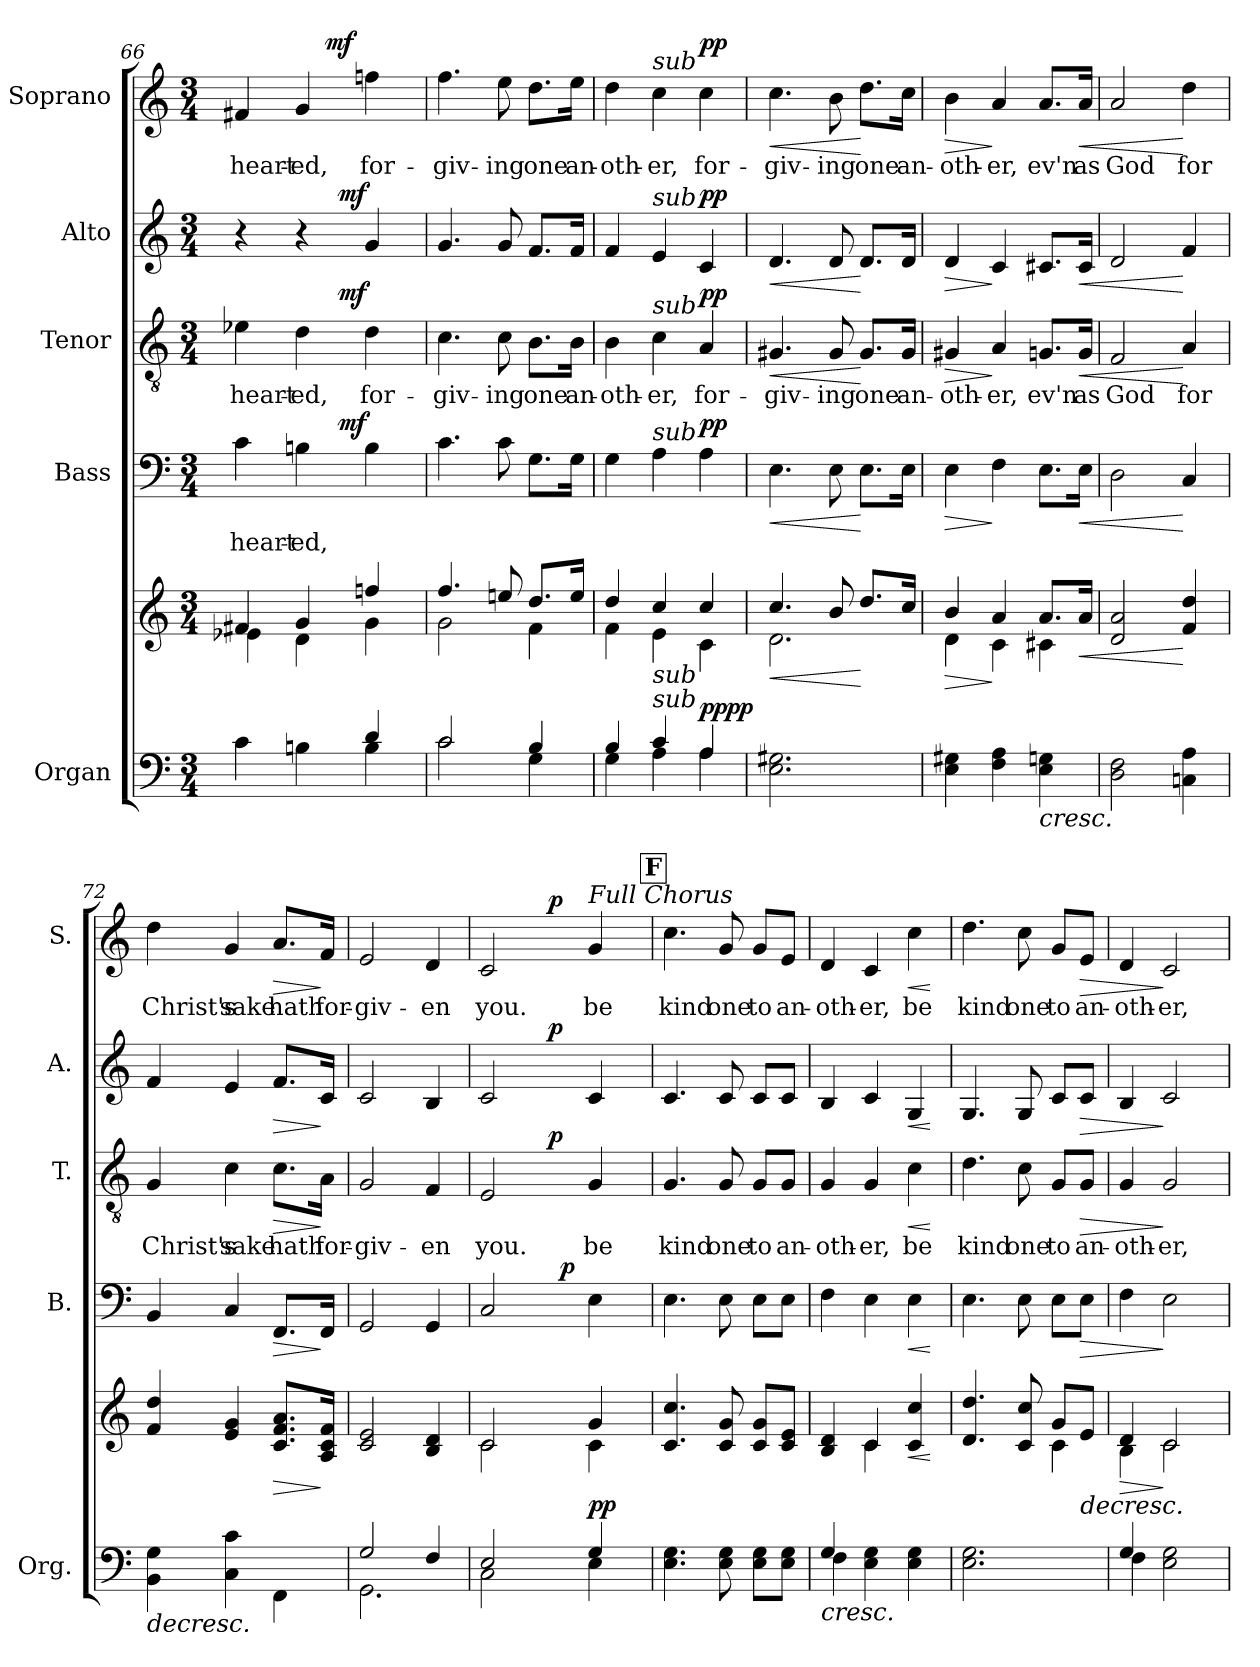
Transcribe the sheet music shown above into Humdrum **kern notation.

**kern	**kern	**dynam	**kern	**text	**dynam	**kern	**text	**dynam	**kern	**dynam	**kern	**text	**dynam
*part5	*part5	*part5	*part4	*part4	*part4	*part3	*part3	*part3	*part2	*part2	*part1	*part1	*part1
*staff6	*staff5	*staff5/6	*staff4	*staff4	*staff4	*staff3	*staff3	*staff3	*staff2	*staff2	*staff1	*staff1	*staff1
*I"Organ	*	*	*I"Bass	*	*	*I"Tenor	*	*	*I"Alto	*	*I"Soprano	*	*
*I'Org.	*	*	*I'B.	*	*	*I'T.	*	*	*I'A.	*	*I'S.	*	*
*clefF4	*clefG2	*	*clefF4	*	*	*clefGv2	*	*	*clefG2	*	*clefG2	*	*
*	*	*	*	*	*	*ITrd7c12	*	*	*	*	*	*	*
*k[]	*k[]	*	*k[]	*	*	*k[]	*	*	*k[]	*	*k[]	*	*
*C:	*C:	*	*C:	*	*	*C:	*	*	*C:	*	*C:	*	*
*M3/4	*M3/4	*	*M3/4	*	*	*M3/4	*	*	*M3/4	*	*M3/4	*	*
=66	=66	=66	=66	=66	=66	=66	=66	=66	=66	=66	=66	=66	=66
*^	*^	*	*	*	*	*	*	*	*	*	*	*	*
!	!	!	!	!	!	!LO:LY:b	!	!	!LO:LY:b	!	!	!	!	!LO:LY:b	!
*	*^	*	*^	*	*^	*	*	*^	*	*	*^	*	*^	*	*
4c\	2ryy	4.ryy	4f#X/	4e-X\	4.ryy	.	4c\	4ryy	-heart-	.	4E-X\	4ryy	-heart-	.	4r	4ryy	.	4f#X/	4.ryy	-heart-	.
!	!	!	!	!	!	!	!	!	!LO:LY:b	!	!	!	!LO:LY:b	!	!	!	!	!	!	!LO:LY:b	!
4Bn\	.	.	4g/	4d\	.	.	4Bn\	8ryy	-ed,	.	4D\	8ryy	-ed,	.	4r	8ryy	.	4g/	.	-ed,	.
!	!	!	!	!	!	!LO:DY:a=2	!	!	!	!	!	!	!	!	!	!	!	!	!	!	!
!	!	!	!	!	!	!LO:DY:n=1:b	!	!	!	!	!	!	!	!	!	!	!	!	!	!	!LO:DY:a
.	.	4.ryy	.	.	4.ryy	mf mf	.	32ryy	.	.	.	32ryy	.	.	.	32ryy	.	.	4.ryy	.	mf
!	!	!	!	!	!	!	!	!	!	!LO:DY:a	!	!	!	!LO:DY:a	!	!	!LO:DY:a	!	!	!	!
.	.	.	.	.	.	.	.	4ryy	.	mf	.	4ryy	.	mf	.	4ryy	mf	.	.	.	.
!	!	!	!	!	!	!	!	!	!	!	!	!	!LO:LY:b	!	!	!	!	!	!	!LO:LY:b	!
4d/	4B\	.	4ffn/	4g\	.	.	4B\	.	.	.	4D\	.	for-	.	4g/	.	.	4ffn\	.	for-	.
.	.	.	.	.	.	.	.	16.ryy	.	.	.	16.ryy	.	.	.	16.ryy	.	.	.	.	.
=67	=67	=67	=67	=67	=67	=67	=67	=67	=67	=67	=67	=67	=67	=67	=67	=67	=67	=67	=67	=67	=67
!	!	!	!	!	!	!	!	!	!	!	!	!	!LO:LY:b	!	!	!	!	!	!	!LO:LY:b	!
*	*v	*v	*	*	*	*	*v	*v	*	*	*v	*v	*	*	*v	*v	*	*v	*v	*	*
*	*	*	*v	*v	*	*	*	*	*	*	*	*	*	*	*	*
2c/	2c\	4.ff/	2g\	.	4.c\	.	.	4.C\	-giv-	.	4.g/	.	4.ff\	-giv-	.
!	!	!	!	!	!	!	!	!	!LO:LY:b	!	!	!	!	!LO:LY:b	!
.	.	8een/	.	.	8c\	.	.	8C\	-ing	.	8g/	.	8ee\	-ing	.
!	!	!	!	!	!	!	!	!	!LO:LY:b	!	!	!	!	!LO:LY:b	!
4B/	4G\	8.dd/L	4f\	.	8.G\L	.	.	8.BB\L	one	.	8.f/L	.	8.dd\L	one	.
!	!	!	!	!	!	!	!	!	!LO:LY:b	!	!	!	!	!LO:LY:b	!
.	.	16ee/Jk	.	.	16G\Jk	.	.	16BB\Jk	an-	.	16f/Jk	.	16ee\Jk	an-	.
!!LO:PB:g=z
=68	=68	=68	=68	=68	=68	=68	=68	=68	=68	=68	=68	=68	=68	=68	=68
!	!	!	!	!	!	!	!	!	!LO:LY:b	!	!	!	!	!LO:LY:b	!
4B/	4G\	4dd/	4f\	.	4G\	.	.	4BB\	-oth-	.	4f/	.	4dd\	-oth-	.
!	!	!	!	!	!	!	!	!	!	!	!	!	!LO:TX:a:i:t=sub	!	!
!	!	!	!	!	!	!	!	!	!	!	!LO:TX:a:i:t=sub	!	!	!	!
!	!	!	!	!	!	!	!	!LO:TX:a:i:t=sub	!	!	!	!	!	!	!
!	!	!	!	!	!LO:TX:a:i:t=sub	!	!	!	!	!	!	!	!	!	!
!	!	!LO:TX:b:i:t=sub	!	!	!	!	!	!	!	!	!	!	!	!	!
!LO:TX:a:i:t=sub	!	!	!	!	!	!	!	!	!	!	!	!	!	!	!
!	!	!	!	!	!	!	!	!	!LO:LY:b	!	!	!	!	!LO:LY:b	!
4c/	4A\	4cc/	4e\	.	4A\	.	.	4C\	-er,	.	4e/	.	4cc\	-er,	.
!	!	!	!	!LO:DY:a=2	!	!	!	!	!LO:LY:b	!	!	!	!	!LO:LY:b	!
!	!	!	!	!LO:DY:n=1:b	!	!	!LO:DY:a	!	!	!LO:DY:a	!	!LO:DY:a	!	!	!LO:DY:a
4A/	4A\	4cc/	4c\	pp pp	4A\	.	pp	4AA/	for-	pp	4c/	pp	4cc\	for-	pp
=69	=69	=69	=69	=69	=69	=69	=69	=69	=69	=69	=69	=69	=69	=69	=69
!	!	!	!	!LO:HP:b	!	!	!LO:HP:b	!	!LO:LY:b	!LO:HP:b	!	!LO:HP:b	!	!LO:LY:b	!LO:HP:b
*v	*v	*	*	*	*	*	*	*	*	*	*	*	*	*	*
2.E\ 2.G#X\	4.cc/	2.d\	<	4.E\	.	<	4.GG#X/	-giv-	<	4.d/	<	4.cc\	-giv-	<
!	!	!	!	!	!	!	!	!LO:LY:b	!	!	!	!	!LO:LY:b	!
.	8b/	.	.	8E\	.	.	8GG#/	-ing	.	8d/	.	8b\	-ing	.
!	!	!	!	!	!	!	!	!LO:LY:b	!	!	!	!	!LO:LY:b	!
.	8.dd/L	.	[	8.E\L	.	[	8.GG#/L	one	[	8.d/L	[	8.dd\L	one	[
!	!	!	!	!	!	!	!	!LO:LY:b	!	!	!	!	!LO:LY:b	!
.	16cc/Jk	.	.	16E\Jk	.	.	16GG#/Jk	an-	.	16d/Jk	.	16cc\Jk	an-	.
*	*v	*v	*	*	*	*	*	*	*	*	*	*	*	*
=70	=70	=70	=70	=70	=70	=70	=70	=70	=70	=70	=70	=70	=70
*^	*	*	*	*	*	*	*	*	*	*	*	*	*
!	!	!	!LO:HP:b	!	!	!LO:HP:b	!	!LO:LY:b	!LO:HP:b	!	!LO:HP:b	!	!LO:LY:b	!LO:HP:b
*	*	*^	*	*	*	*	*	*	*	*	*	*	*	*
*	*	*	*^	*	*	*	*	*	*	*	*	*	*	*	*
4ryy	4E\ 4G#X\	4b/	4d\	4ryy	>	4E\	.	>	4GG#X/	-oth-	>	4d/	>	4b\	-oth-	>
!	!	!	!	!	!	!	!	!	!	!LO:LY:b	!	!	!	!	!LO:LY:b	!
2ryy	4F\ 4A\	4a/	4c\	2ryy	] ]	4F\	.	]	4AA/	-er,	]	4c/	]	4a/	-er,	]
!	!	!	!	!	!LO:HP:b=2	!	!	!	!	!	!	!	!	!	!	!
!	!	!	!	!	!LO:HP:n=1:b	!	!	!	!	!LO:LY:b	!	!	!	!	!LO:LY:b	!
.	4E\ 4Gn\	8.a/L	4c#X\	.	< >	8.E\L	.	.	8.GGn/L	ev'n	.	8.c#X/L	.	8.a/L	ev'n	.
!	!	!	!	!	!LO:HP:b	!	!	!LO:HP:b	!	!LO:LY:b	!LO:HP:b	!	!LO:HP:b	!	!LO:LY:b	!LO:HP:b
.	.	16a/Jk	.	.	<	16E\Jk	.	<	16GG/Jk	as	<	16c#/Jk	<	16a/Jk	as	<
*v	*v	*	*	*	*	*	*	*	*	*	*	*	*	*	*	*
*	*v	*v	*v	*	*	*	*	*	*	*	*	*	*	*	*
=71	=71	=71	=71	=71	=71	=71	=71	=71	=71	=71	=71	=71	=71
!	!	!	!	!	!	!	!LO:LY:b	!	!	!	!	!LO:LY:b	!
2D\ 2F\	2d/ 2a/	.	2D\	.	.	2FF/	God	.	2d/	.	2a/	God	.
!	!	!	!	!	!	!	!LO:LY:b	!	!	!	!	!LO:LY:b	!
4Cn\ 4A\	4f/ 4dd/	[	4C/	.	[	4AA/	for	[	4f/	[	4dd\	for	[
.	.	[	.	.	.	.	.	.	.	.	.	.	.
=72	=72	=72	=72	=72	=72	=72	=72	=72	=72	=72	=72	=72	=72
!	!	!LO:HP:b=2	!	!	!	!	!LO:LY:b	!	!	!	!	!LO:LY:b	!
4BB\ 4G\	4f/ 4dd/	>	4BB/	.	.	4GG/	Christ's	.	4f/	.	4dd\	Christ's	.
!	!	!	!	!	!	!	!LO:LY:b	!	!	!	!	!LO:LY:b	!
4C\ 4c\	4e/ 4g/	.	4C/	.	.	4C\	sake	.	4e/	.	4g/	sake	.
!	!	!LO:HP:b	!	!	!LO:HP:b	!	!LO:LY:b	!LO:HP:b	!	!LO:HP:b	!	!LO:LY:b	!LO:HP:b
4FF\	8.c/ 8.f/ 8.a/L	>	8.FF/L	.	>	8.C\L	hath	>	8.f/L	>	8.a/L	hath	>
!	!	!	!	!	!	!	!LO:LY:b	!	!	!	!	!LO:LY:b	!
.	16A/ 16c/ 16f/Jk	]	16FF/Jk	.	]	16AA\Jk	for-	]	16c/Jk	]	16f/Jk	for-	]
!!LO:PB:g=z
=73	=73	=73	=73	=73	=73	=73	=73	=73	=73	=73	=73	=73	=73
*^	*	*	*	*	*	*	*	*	*	*	*	*	*
!	!	!	!	!	!	!	!	!LO:LY:b	!	!	!	!	!LO:LY:b	!
2G/	2.GG\	2c/ 2e/	.	2GG/	.	.	2GG/	-giv-	.	2c/	.	2e/	-giv-	.
!	!	!	!	!	!	!	!	!LO:LY:b	!	!	!	!	!LO:LY:b	!
4F/	.	4B/ 4d/	.	4GG/	.	.	4FF/	-en	.	4B/	.	4d/	-en	.
=74	=74	=74	=74	=74	=74	=74	=74	=74	=74	=74	=74	=74	=74	=74
*	*	*^	*	*	*	*	*	*	*	*	*	*	*	*
!	!	!	!	!	!	!	!	!	!LO:LY:b	!	!	!	!	!LO:LY:b	!
*	*	*	*	*	*^	*	*	*^	*	*	*^	*	*^	*	*
2E/	2C\	2c/	2c\	.	2C/	4.ryy	.	.	2EE/	4ryy	you.	.	2c/	4ryy	.	2c/	4ryy	you.	.
.	.	.	.	.	.	.	.	.	.	16.ryy	.	.	.	16.ryy	.	.	16.ryy	.	.
!	!	!	!	!	!	!	!	!	!	!	!	!LO:DY:a	!	!	!LO:DY:a	!	!	!	!LO:DY:a
.	.	.	.	.	.	.	.	.	.	4ryy	.	p	.	4ryy	p	.	4ryy	.	p
!	!	!	!	!	!	!	!	!LO:DY:a	!	!	!	!	!	!	!	!	!	!	!
.	.	.	.	.	.	4.ryy	.	p	.	.	.	.	.	.	.	.	.	.	.
!	!	!	!	!	!	!	!	!	!	!	!	!	!	!	!	!LO:TX:a:i:t=Full Chorus	!	!	!
!	!	!	!	!LO:DY:a=2	!	!	!	!	!	!	!LO:LY:b	!	!	!	!	!	!	!LO:LY:b	!
!	!	!	!	!LO:DY:n=1:b	!	!	!	!	!	!	!	!	!	!	!	!	!	!	!
4G/	4E\	4g/	4c\	p p	4E\	.	.	.	4GG/	.	be	.	4c/	.	.	4g/	.	be	.
.	.	.	.	.	.	.	.	.	.	8ryy	.	.	.	8ryy	.	.	8ryy	.	.
.	.	.	.	.	.	.	.	.	.	32ryy	.	.	.	32ryy	.	.	32ryy	.	.
*v	*v	*	*	*	*	*	*	*	*	*	*	*	*	*	*	*	*	*	*
*	*v	*v	*	*	*	*	*	*	*	*	*	*	*	*	*	*	*	*
.	.	]	.	.	.	.	.	.	.	.	.	.	.	.	.	.	.
!!LO:REH:place=s1:a:B:fs=20:t=F
=75	=75	=75	=75	=75	=75	=75	=75	=75	=75	=75	=75	=75	=75	=75	=75	=75	=75
!	!	!	!	!	!	!	!	!	!LO:LY:b	!	!	!	!	!	!	!LO:LY:b	!
*	*	*	*v	*v	*	*	*	*	*	*	*v	*v	*	*v	*v	*	*
*	*	*	*	*	*	*v	*v	*	*	*	*	*	*	*
4.E\ 4.G\	4.c/ 4.cc/	.	4.E\	.	.	4.GG/	kind	.	4.c/	.	4.cc\	kind	.
!	!	!	!	!	!	!	!LO:LY:b	!	!	!	!	!LO:LY:b	!
8E\ 8G\	8c/ 8g/	.	8E\	.	.	8GG/	one	.	8c/	.	8g/	one	.
!	!	!	!	!	!	!	!LO:LY:b	!	!	!	!	!LO:LY:b	!
8E\ 8G\L	8c/ 8g/L	.	8E\L	.	.	8GG/L	to	.	8c/L	.	8g/L	to	.
!	!	!	!	!	!	!	!LO:LY:b	!	!	!	!	!LO:LY:b	!
8E\ 8G\J	8c/ 8e/J	.	8E\J	.	.	8GG/J	an-	.	8c/J	.	8e/J	an-	.
=76	=76	=76	=76	=76	=76	=76	=76	=76	=76	=76	=76	=76	=76
!	!	!LO:HP:b=2	!	!	!	!	!LO:LY:b	!	!	!	!	!LO:LY:b	!
*^	*^	*	*	*	*	*	*	*	*	*	*	*	*
4G/	4F\	4B/ 4d/	4ryy	<	4F\	.	.	4GG/	-oth-	.	4B/	.	4d/	-oth-	.
!	!	!	!	!	!	!	!	!	!LO:LY:b	!	!	!	!	!LO:LY:b	!
4E\ 4G\	2ryy	4c/	4c\	.	4E\	.	.	4GG/	-er,	.	4c/	.	4c/	-er,	.
!	!	!	!	!LO:HP:b	!	!	!LO:HP:b	!	!LO:LY:b	!LO:HP:b	!	!LO:HP:b	!	!LO:LY:b	!LO:HP:b
4E\ 4G\	.	4c/ 4cc/	4ryy	<	4E\	.	<	4C\	be	<	4G/	<	4cc\	be	<
*v	*v	*	*	*	*	*	*	*	*	*	*	*	*	*	*
*	*v	*v	*	*	*	*	*	*	*	*	*	*	*	*
.	.	[	.	.	[	.	.	[	.	[	.	.	[
=77	=77	=77	=77	=77	=77	=77	=77	=77	=77	=77	=77	=77	=77
*	*^	*	*	*	*	*	*	*	*	*	*	*	*
!	!	!	!	!	!	!	!	!LO:LY:b	!	!	!	!	!LO:LY:b	!
2.E\ 2.G\	4.d/ 4.dd/	2ryy	.	4.E\	.	.	4.D\	kind	.	4.G/	.	4.dd\	kind	.
!	!	!	!	!	!	!	!	!LO:LY:b	!	!	!	!	!LO:LY:b	!
.	8c/ 8cc/	.	.	8E\	.	.	8C\	one	.	8G/	.	8cc\	one	.
!	!	!	!	!	!	!	!	!LO:LY:b	!	!	!	!	!LO:LY:b	!
.	8g/L	4c\	.	8E\L	.	.	8GG/L	to	.	8c/L	.	8g/L	to	.
!	!	!	!LO:HP:b	!	!	!LO:HP:b	!	!LO:LY:b	!LO:HP:b	!	!LO:HP:b	!	!LO:LY:b	!LO:HP:b
.	8e/J	.	>	8E\J	.	>	8GG/J	an-	>	8c/J	>	8e/J	an-	>
*	*v	*v	*	*	*	*	*	*	*	*	*	*	*	*
.	.	[	.	.	.	.	.	.	.	.	.	.	.
=78	=78	=78	=78	=78	=78	=78	=78	=78	=78	=78	=78	=78	=78
*^	*	*	*	*	*	*	*	*	*	*	*	*	*
!	!	!	!LO:HP:b	!	!	!	!	!LO:LY:b	!	!	!	!	!LO:LY:b	!
*	*	*^	*	*	*	*	*	*	*	*	*	*	*	*
4G/	4F\	4d/	4B\	>	4F\	.	.	4GG/	-oth-	.	4B/	.	4d/	-oth-	.
!	!	!	!	!	!	!	!	!	!LO:LY:b	!	!	!	!	!LO:LY:b	!
2E\ 2G\	2ryy	2c/	2c\	]	2E\	.	]	2GG/	-er,	]	2c/	]	2c/	-er,	]
*v	*v	*	*	*	*	*	*	*	*	*	*	*	*	*	*
*	*v	*v	*	*	*	*	*	*	*	*	*	*	*	*
.	.	]	.	.	.	.	.	.	.	.	.	.	.
=	=	=	=	=	=	=	=	=	=	=	=	=	=
*-	*-	*-	*-	*-	*-	*-	*-	*-	*-	*-	*-	*-	*-
